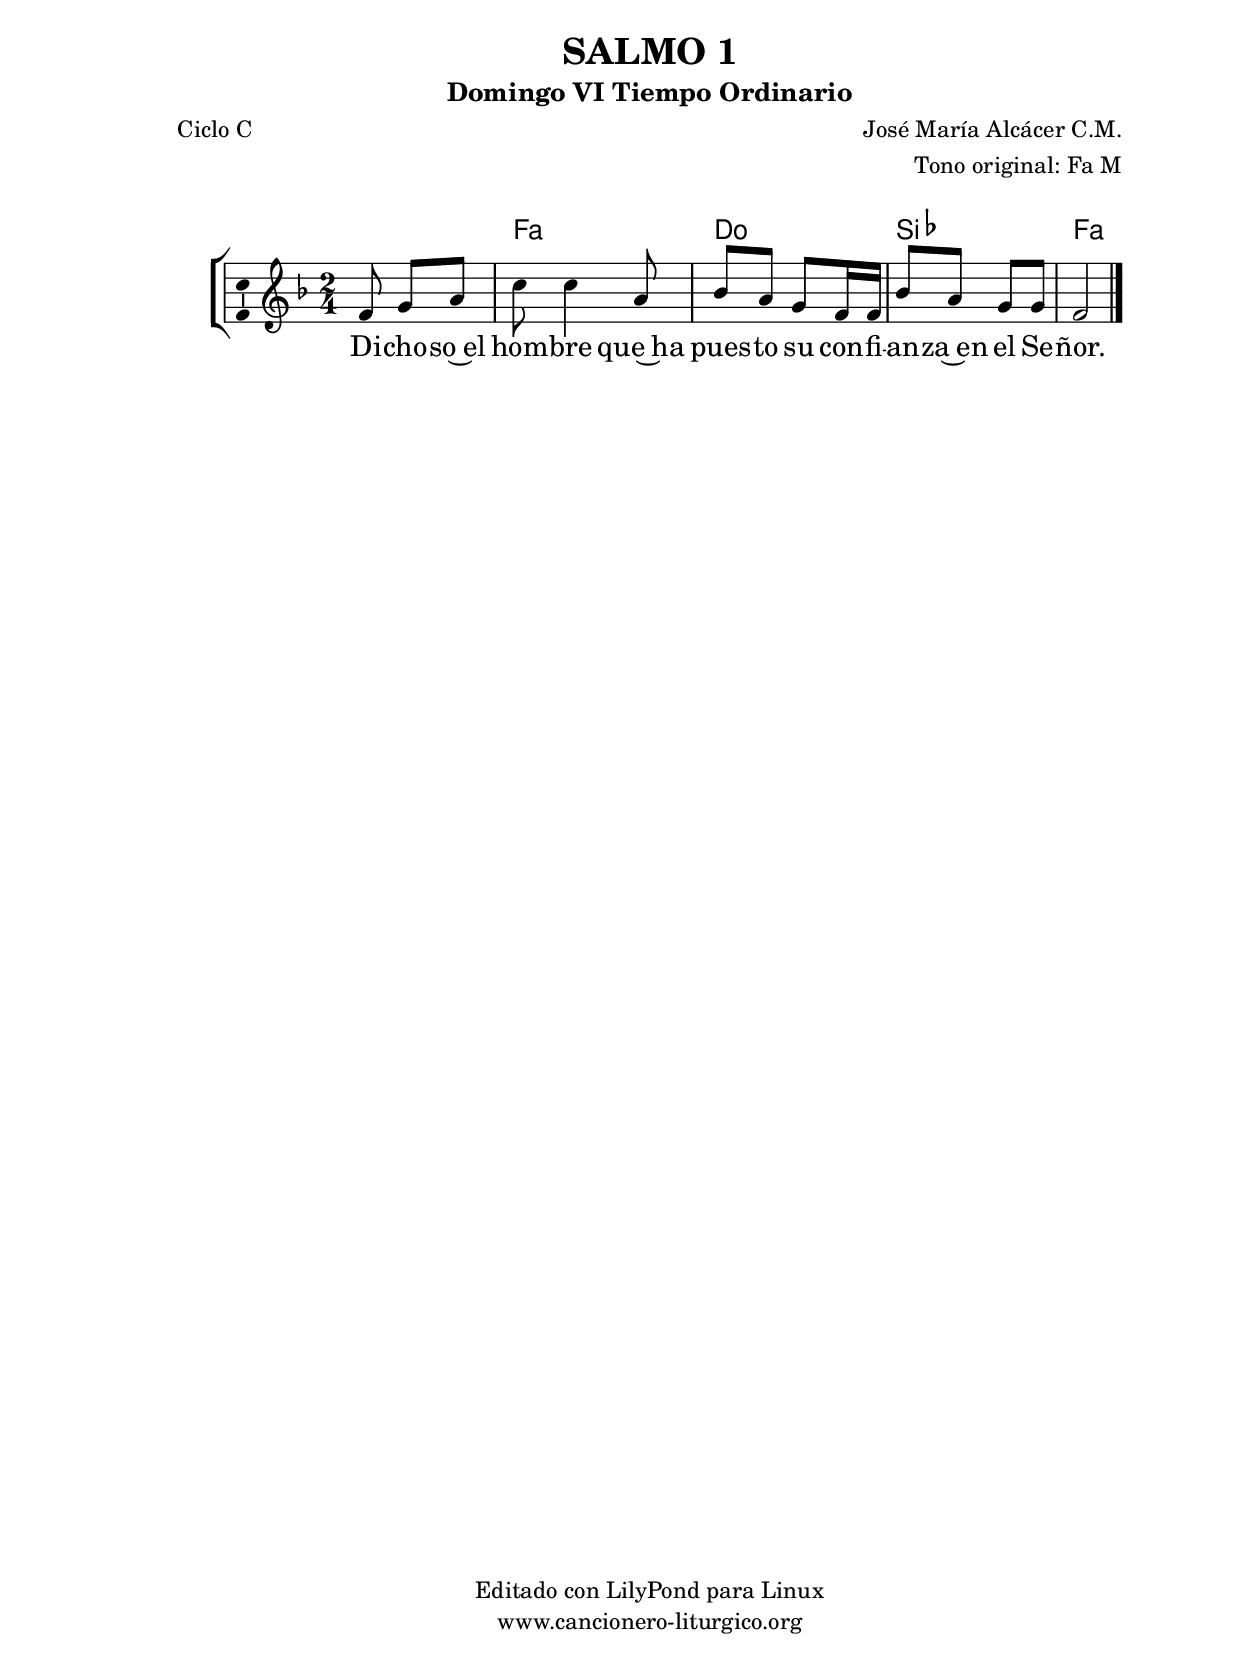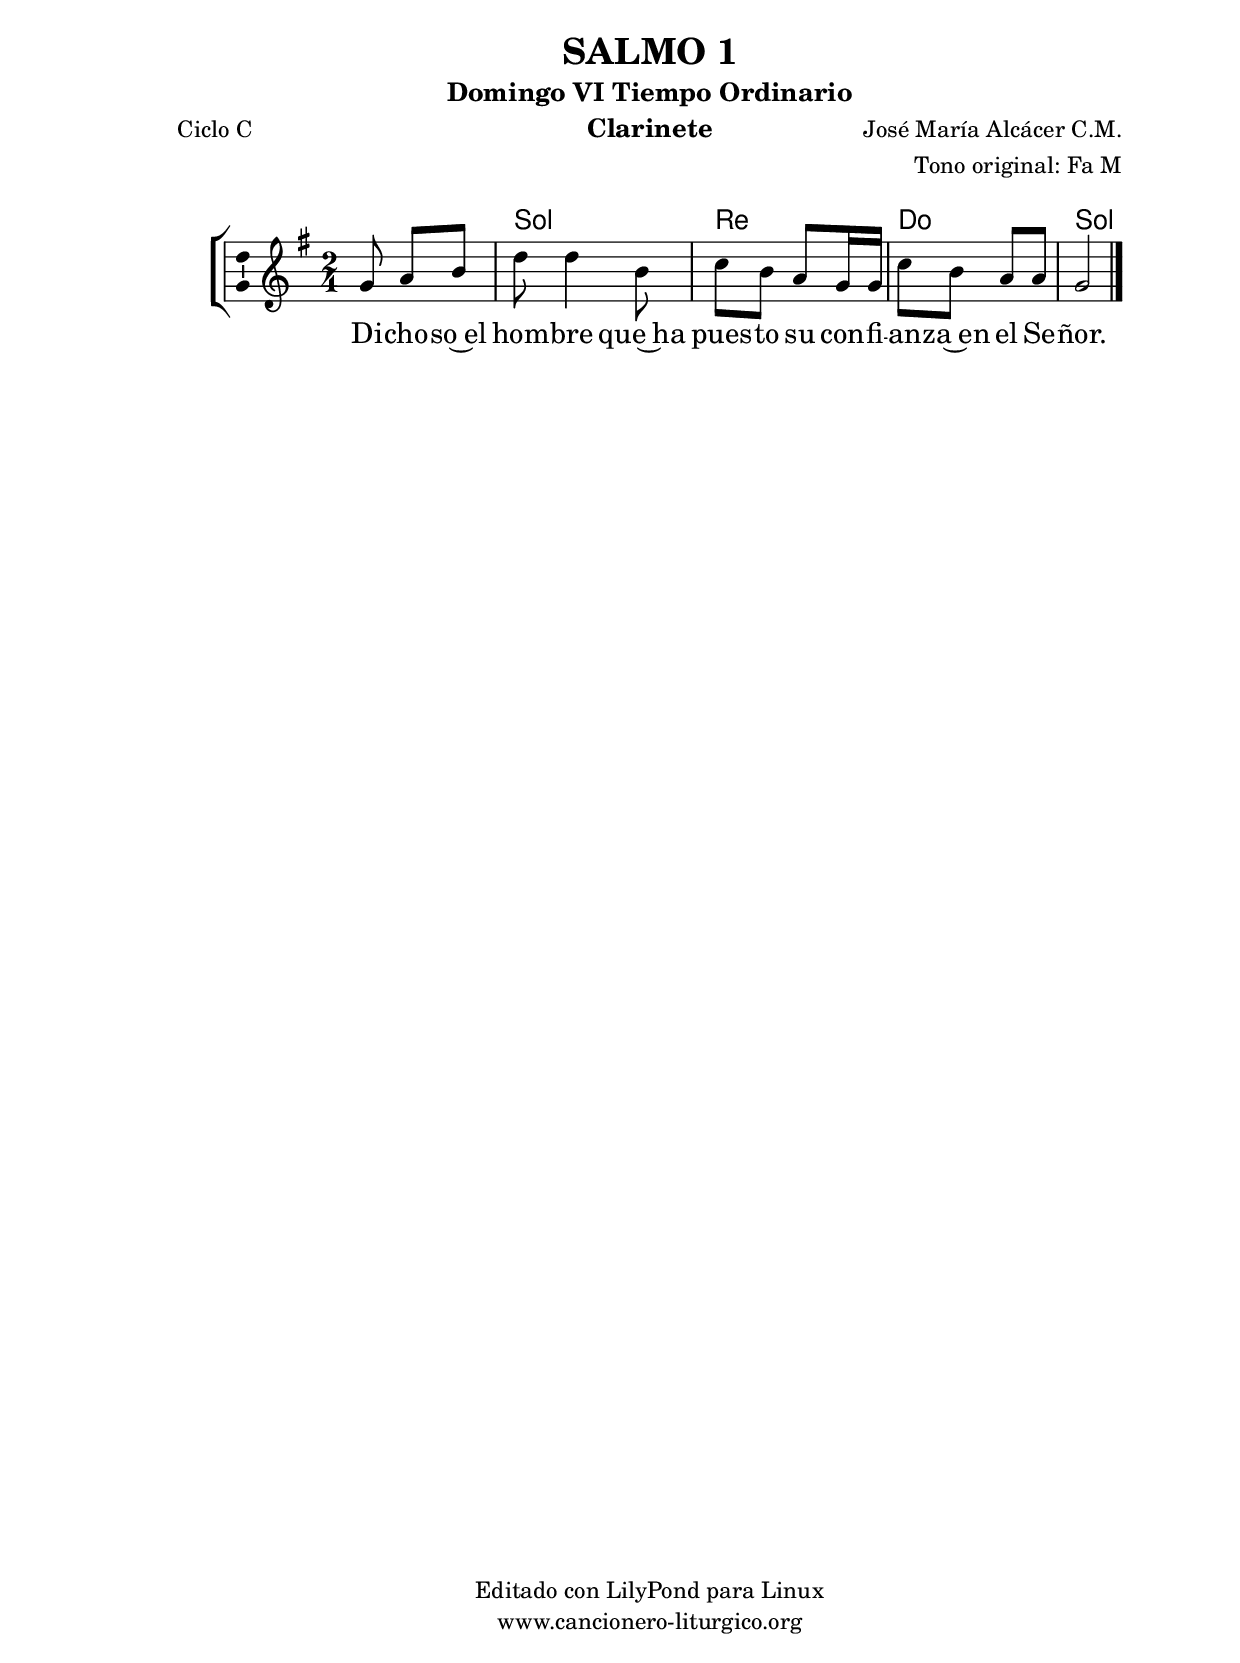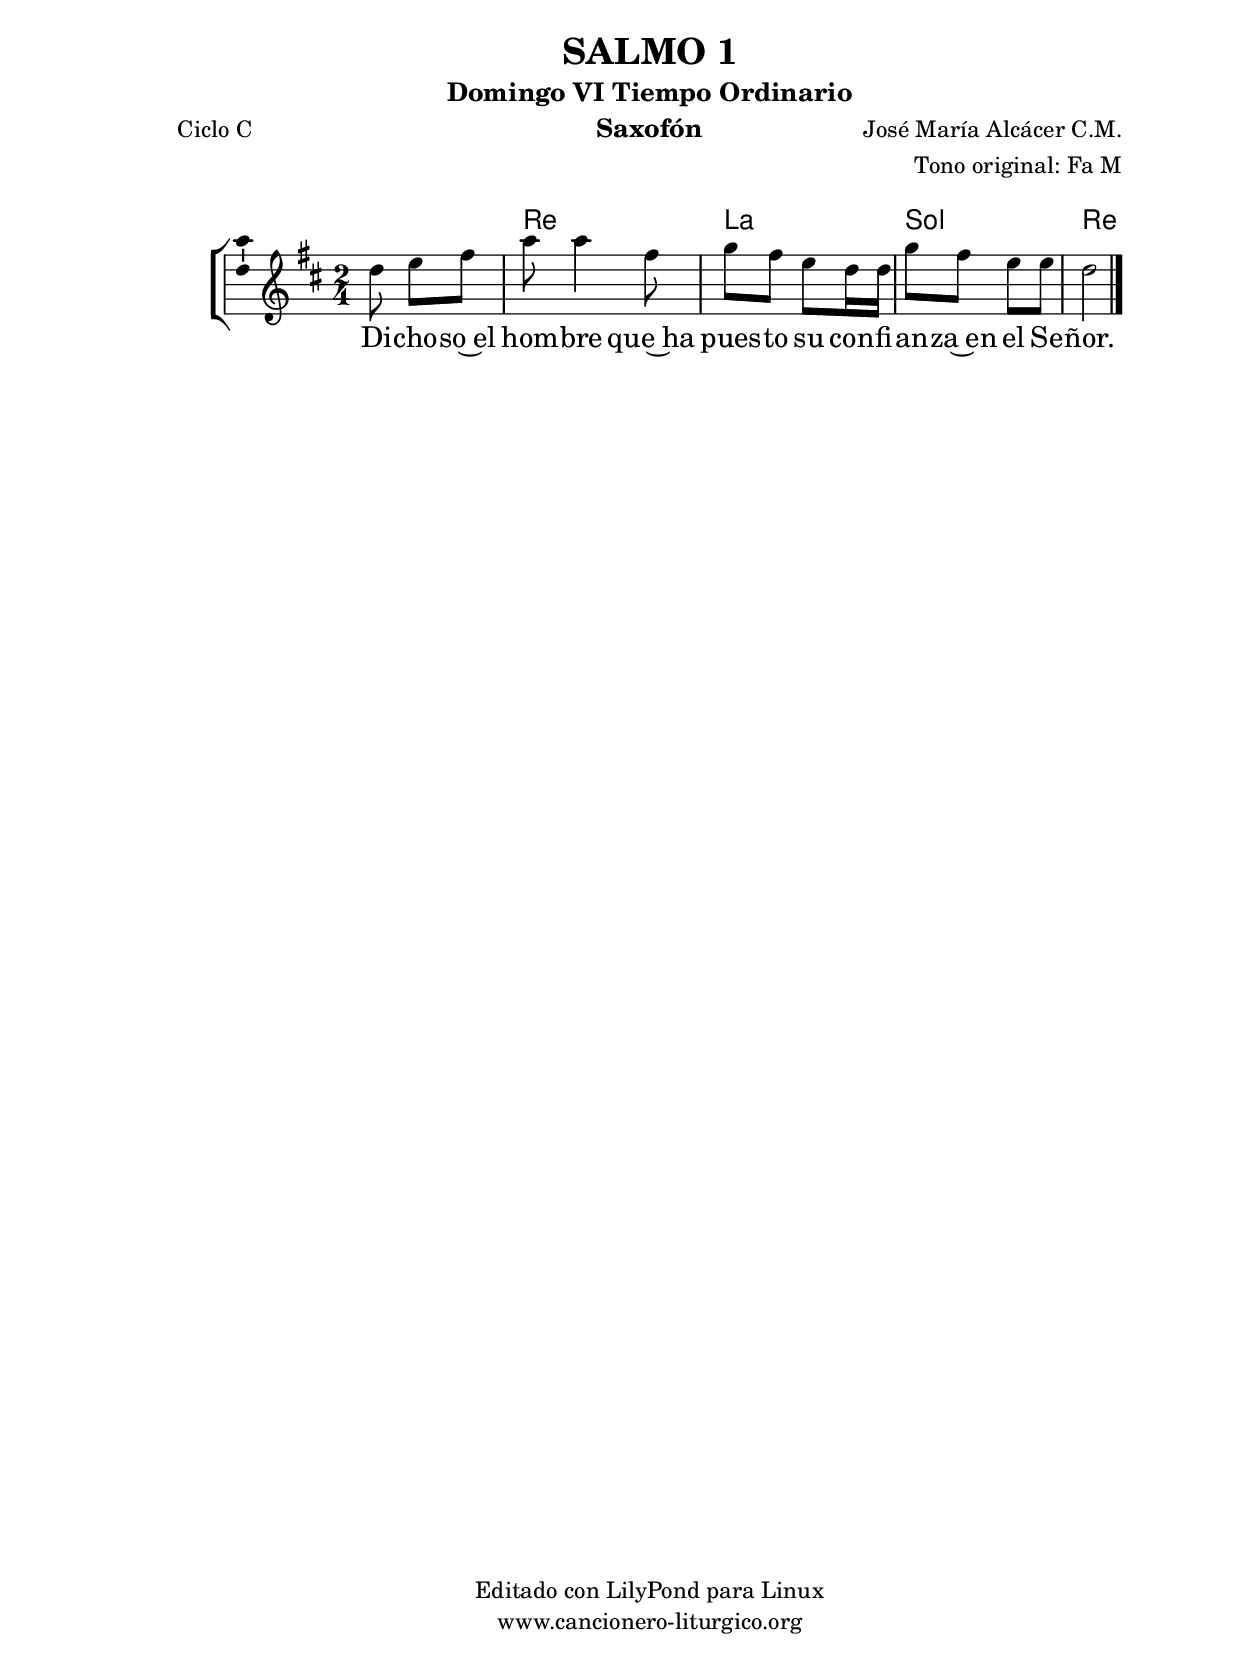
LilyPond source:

%
%para convertir .midi en .wav:
%timidity filename.midi -Ow -o finename.wav
%
%
%Para convertir de .wav a .mp3:
%lame -h -m j filename.wav
%
%
%para escuchar el midi:
%timidity nombrefichero.midi
%


%versión de lilypond para la que se ha escrito esta partitura:
\version "2.16.0"

	%Tamaño papel
	#(set-default-paper-size "a4")
	%Tamaño partitura
	#(set-global-staff-size 20)
	%No responde al pulsar sobre una nota
	#(ly:set-option 'point-and-click #f)

%parámetros del encabezamiento:
\header {
	title = "SALMO 1"
	subtitle = "Domingo VI Tiempo Ordinario"
	composer = "José María Alcácer C.M."
	poet = "Ciclo C"
	meter = ""
	arranger = "Tono original: Fa M"
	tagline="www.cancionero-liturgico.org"
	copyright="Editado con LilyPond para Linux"
	tiempo = "Ordinario"
	usos = "Salmo"
	letra = "Dichoso el hombre que ha puesto su confianza en el Señor."
	}

%parámetros asociados al papel:
\paper  {
	oddHeaderMarkup = \markup {\fill-line { \on-the-fly #not-first-page \fromproperty #'header:title \on-the-fly #not-first-page \fromproperty #'header:composer }}
	evenHeaderMarkup = \markup {\fill-line { \fromproperty #'header:composer \fromproperty #'header:title }}
	#(set-paper-size "a4")
	print-page-number = ##f
	first-page-number = 1
	print-first-page-number = ##f
%	head-separation = 3.0 \cm
	top-margin = 2.0 \cm
	bottom-margin = 0.5\cm
%%%	bottom-margin = -1.0\cm
	left-margin = 3.0 \cm
	line-width = 16.0 \cm 
	indent = 8\mm
	interscoreline = 2.\mm
	between-system-space = 15\mm
%	para que las partituras no llenen la hoja:
	ragged-bottom = ##t
%	idem para la última hoja:
	ragged-last-bottom = ##f
%	para que las partituras llenen el ancho del papel:
	ragged-last = ##f
	after-title-space = 2.5 \cm
%page-count=1
system-count=1

	%Flexible Vertical Spacing
%	markup-markup-spacing =
%	#'((basic-distance . 15) (minimum-distance . 15) (padding . 3))
	markup-system-spacing =
	#'((basic-distance . 15) (minimum-distance . 15) (padding . 3))
	system-system-spacing =
	#'((basic-distance . 15) (minimum-distance . 15) (padding . 3))
	score-system-spacing =
	#'((basic-distance . 15) (minimum-distance . 15) (padding . 5))
%	top-system-spacing = % header
%	#'((basic-distance . 8) (minimum-distance . 0) (padding . 3))
%	top-markup-spacing =
%	#'((basic-distance . 20) (minimum-distance . 20) (padding . 3))
	last-bottom-spacing = % footer
	#'((basic-distance . 5) (minimum-distance . 5) (padding . 3))
%	score-markup-spacing =
%	#'((basic-distance . 16) (minimum-distance . 13) (padding . 3))

	}


%parámetros que afectan a toda la partitura:
global =  {
	%clave de sol (G):
	\clef G
	%armadura:
%	\transpose a c'
	\key f \major
	\tempo 4=80
	\set Score.tempoHideNote = ##t
	}


acordes = {
	\italianChords
	\chordmode {
%	\transpose a c'
{
s2
f2 c bes f
	}
	}
}


melodia = 
%	\transpose a c'
{
	\relative c'{
	\time 2/4

s8 f8 g a
c c4 a8
bes a g f16 f
bes8 a g g
f2

	\bar "|."
	}
	}


texto = \lyricmode {
Di -- cho -- so~el hom -- bre
que~ha pues -- to su con -- fi -- an -- za~en el Se -- ñor.
	}


acordesStaff = \context ChordNames = acordesStaff <<
	\set chordChanges = ##t
	\acordes
	>>


vozStaff = \context Voice = vozStaff
\with {\consists "Ambitus_engraver"}
<<
%	\set Staff.instrumentName = ""
%	\set Staff.shortInstrumentName = ""
%	\set Staff.midiInstrument = #"clarinet"
%	\set Staff.midiInstrument = #"cello"
%	\set Staff.midiInstrument = #"flute"
	\set Staff.midiInstrument = #"electric guitar (jazz)"
%	\set Staff.midiInstrument = #"english horn"
%	\set Staff.midiInstrument = #"violin"
%	\set Staff.midiInstrument = #"glockenspiel"
	\set Staff.midiMinimumVolume = #0.7
	\set Staff.midiMaximumVolume = #0.9
	\global
	\melodia
	>>


textoStaff = \context Lyrics = textoStaff <<
	\lyricsto vozStaff \texto
	>>

\book {
	\score {
		\context ChoirStaff {
			\override StaffGroup.SystemStartBracket #'collapse-height = #1
			\override Score.SystemStartBar #'collapse-height = #1
			<<
			\acordesStaff
			\vozStaff
			\textoStaff
			>>
			}
		\layout {
	    		\context {
				\Lyrics
				\override LyricText #'font-size = #2
				}
	   		 \context {
				\Score
				%fontSize = #3
				\override StaffSymbol #'staff-space = #(magstep +3)
				%\override Beam #'thickness = #0.55
				%\override SpacingSpanner #'spacing-increment = #1.0
				%\override Slur #'height-limit = #1.5
				}
			}
		}
	\score {
		\unfoldRepeats
		\context ChoirStaff {
			<<
			\acordesStaff
			\vozStaff
			>>
			}
		\midi {
	  		\context {
	  			\Score
				tempoWholesPerMinute = #(ly:make-moment 70 4)
				}
			}
		}
	}

%Partitura para clarinete
#(define output-suffix "C")
\book {
	\header{
		instrument = "Clarinete"
		}
	\score {
		\context ChoirStaff {
			\override StaffGroup.SystemStartBracket #'collapse-height = #1
			\override Score.SystemStartBar #'collapse-height = #1
\transpose c d
			<<
			\acordesStaff
			\vozStaff
			\textoStaff
			>>
			}
		\layout {
	    		\context {
				\Lyrics
				\override LyricText #'font-size = #2
				}
	   		 \context {
				\Score
				%fontSize = #3
				\override StaffSymbol #'staff-space = #(magstep +3)
				%\override Beam #'thickness = #0.55
				%\override SpacingSpanner #'spacing-increment = #1.0
				%\override Slur #'height-limit = #1.5
				}
			}
		}
	}

%Partitura para saxofón
#(define output-suffix "S")
\book {
	\header{
		instrument = "Saxofón"
		}
	\score {
		\context ChoirStaff {
			\override StaffGroup.SystemStartBracket #'collapse-height = #1
			\override Score.SystemStartBar #'collapse-height = #1
\transpose c a
			<<
			\acordesStaff
			\vozStaff
			\textoStaff
			>>
			}
		\layout {
	    		\context {
				\Lyrics
				\override LyricText #'font-size = #2
				}
	   		 \context {
				\Score
				%fontSize = #3
				\override StaffSymbol #'staff-space = #(magstep +3)
				%\override Beam #'thickness = #0.55
				%\override SpacingSpanner #'spacing-increment = #1.0
				%\override Slur #'height-limit = #1.5
				}
			}
		}
	}

